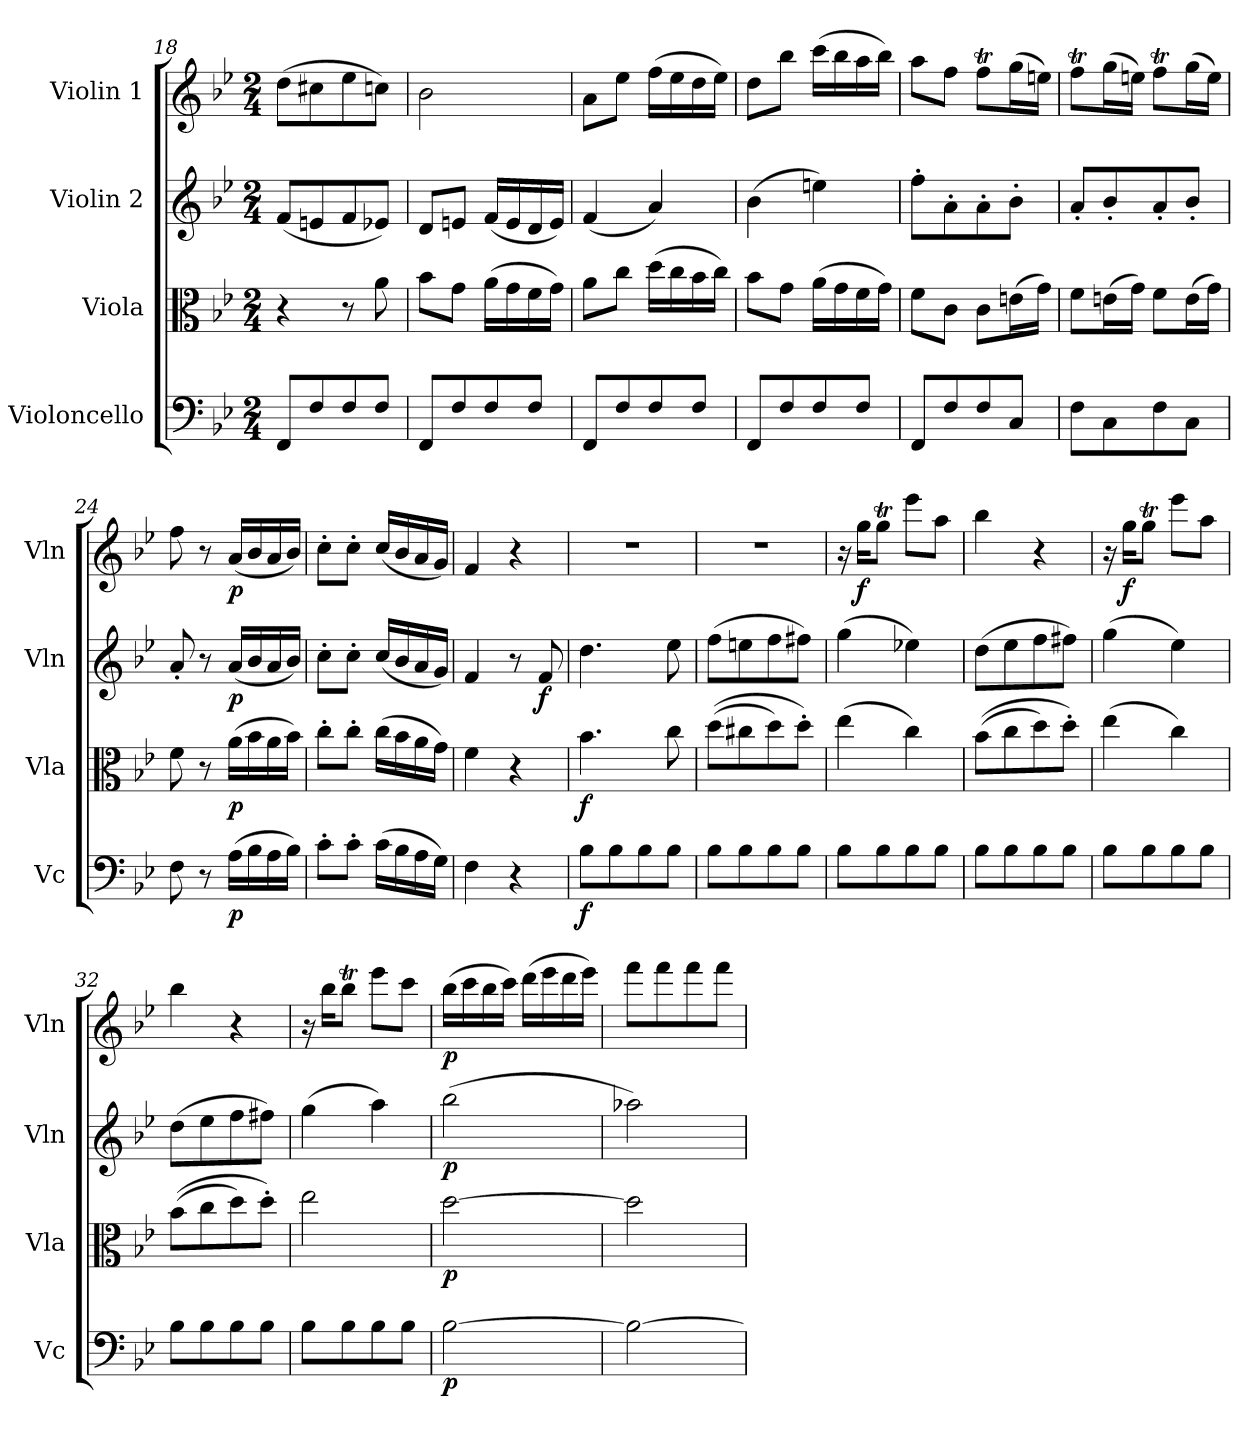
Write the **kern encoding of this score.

**kern	**dynam	**kern	**dynam	**kern	**dynam	**kern	**dynam
*part4	*part4	*part3	*part3	*part2	*part2	*part1	*part1
*staff4	*staff4	*staff3	*staff3	*staff2	*staff2	*staff1	*staff1
*I"Violoncello	*	*I"Viola	*	*I"Violin 2	*	*I"Violin 1	*
*I'Vc	*	*I'Vla	*	*I'Vln	*	*I'Vln	*
!!LO:LB:g=z
*clefF4	*	*clefC3	*	*clefG2	*	*clefG2	*
*k[b-e-]	*	*k[b-e-]	*	*k[b-e-]	*	*k[b-e-]	*
*M2/4	*	*M2/4	*	*M2/4	*	*M2/4	*
=18	=18	=18	=18	=18	=18	=18	=18
8FF/L	.	4r	.	(<8f/L	.	(>8dd\L	.
8F/	.	.	.	8en/	.	8cc#X\	.
8F/	.	8r	.	8f/	.	8ee-\	.
8F/J	.	8a\	.	8e-X/J)	.	8ccn\J)	.
=19	=19	=19	=19	=19	=19	=19	=19
8FF/L	.	8b-\L	.	8d/L	.	2b-\	.
8F/	.	8g\J	.	8en/J	.	.	.
8F/	.	(>16a\LL	.	(<16f/LL	.	.	.
.	.	16g\	.	16e/	.	.	.
8F/J	.	16f\	.	16d/	.	.	.
.	.	16g\JJ)	.	16e/JJ)	.	.	.
=20	=20	=20	=20	=20	=20	=20	=20
8FF/L	.	8a\L	.	(<4f/	.	8a\L	.
8F/	.	8cc\J	.	.	.	8ee-\J	.
8F/	.	(>16dd\LL	.	4a/)	.	(>16ff\LL	.
.	.	16cc\	.	.	.	16ee-\	.
8F/J	.	16b-\	.	.	.	16dd\	.
.	.	16cc\JJ)	.	.	.	16ee-\JJ)	.
=21	=21	=21	=21	=21	=21	=21	=21
8FF/L	.	8b-\L	.	(>4b-\	.	8dd\L	.
8F/	.	8g\J	.	.	.	8bb-\J	.
8F/	.	(>16a\LL	.	4een\)	.	(>16ccc\LL	.
.	.	16g\	.	.	.	16bb-\	.
8F/J	.	16f\	.	.	.	16aa\	.
.	.	16g\JJ)	.	.	.	16bb-\JJ)	.
=22	=22	=22	=22	=22	=22	=22	=22
8FF/L	.	8f\L	.	8ff'\L	.	8aa\L	.
8F/	.	8c\J	.	8a'\	.	8ff\J	.
8F/	.	8c\L	.	8a'\	.	8ffT\L	.
8C/J	.	(>16en\L	.	8b-'\J	.	(>16gg\L	.
.	.	16g\JJ)	.	.	.	16een\JJ)	.
!!LO:PB:g=z
=23	=23	=23	=23	=23	=23	=23	=23
8F\L	.	8f\L	.	8a'/L	.	8ffT\L	.
8C\	.	(>16en\L	.	8b-'/	.	(>16gg\L	.
.	.	16g\JJ)	.	.	.	16een\JJ)	.
8F\	.	8f\L	.	8a'/	.	8ffT\L	.
8C\J	.	(>16e\L	.	8b-'/J	.	(>16gg\L	.
.	.	16g\JJ)	.	.	.	16ee\JJ)	.
=24	=24	=24	=24	=24	=24	=24	=24
8F\	.	8f\	.	8a'/	.	8ff\	.
8r	.	8r	.	8r	.	8r	.
!	!LO:DY:b	!	!LO:DY:b	!	!LO:DY:b	!	!LO:DY:b
(>16A\LL	p	(>16a\LL	p	(<16a/LL	p	(<16a/LL	p
16B-\	.	16b-\	.	16b-/	.	16b-/	.
16A\	.	16a\	.	16a/	.	16a/	.
16B-\JJ)	.	16b-\JJ)	.	16b-/JJ)	.	16b-/JJ)	.
=25	=25	=25	=25	=25	=25	=25	=25
8c'\L	.	8cc'\L	.	8cc'\L	.	8cc'\L	.
8c'\J	.	8cc'\J	.	8cc'\J	.	8cc'\J	.
(>16c\LL	.	(>16cc\LL	.	(<16cc/LL	.	(<16cc/LL	.
16B-\	.	16b-\	.	16b-/	.	16b-/	.
16A\	.	16a\	.	16a/	.	16a/	.
16G\JJ)	.	16g\JJ)	.	16g/JJ)	.	16g/JJ)	.
=26	=26	=26	=26	=26	=26	=26	=26
4F\	.	4f\	.	4f/	.	4f/	.
4r	.	4r	.	8r	.	4r	.
!	!	!	!	!	!LO:DY:b	!	!
.	.	.	.	8f/	f	.	.
=27	=27	=27	=27	=27	=27	=27	=27
!	!LO:DY:b	!	!LO:DY:b	!	!	!	!
8B-\L	f	4.b-\	f	4.dd\	.	2r	.
8B-\	.	.	.	.	.	.	.
8B-\	.	.	.	.	.	.	.
8B-\J	.	8cc\	.	8ee-\	.	.	.
!!LO:LB:g=z
=28	=28	=28	=28	=28	=28	=28	=28
8B-\L	.	(>(>8dd\L	.	(>8ff\L	.	2r	.
8B-\	.	8cc#X\	.	8een\	.	.	.
8B-\	.	8dd\)	.	8ff\	.	.	.
8B-\J	.	8dd'\J)	.	8ff#X\J)	.	.	.
=29	=29	=29	=29	=29	=29	=29	=29
8B-\L	.	(>4ee-\	.	(>4gg\	.	16r	.
!	!	!	!	!	!	!	!LO:DY:b
.	.	.	.	.	.	16gg\KL	f
8B-\	.	.	.	.	.	8ggT\J	.
8B-\	.	4cc\)	.	4ee-X\)	.	8eee-\L	.
8B-\J	.	.	.	.	.	8aa\J	.
=30	=30	=30	=30	=30	=30	=30	=30
8B-\L	.	(>(>8b-\L	.	(>8dd\L	.	4bb-\	.
8B-\	.	8cc\	.	8ee-\	.	.	.
8B-\	.	8dd\)	.	8ff\	.	4r	.
8B-\J	.	8dd'\J)	.	8ff#X\J)	.	.	.
=31	=31	=31	=31	=31	=31	=31	=31
8B-\L	.	(>4ee-\	.	(>4gg\	.	16r	.
!	!	!	!	!	!	!	!LO:DY:b
.	.	.	.	.	.	16gg\KL	f
8B-\	.	.	.	.	.	8ggT\J	.
8B-\	.	4cc\)	.	4ee-\)	.	8eee-\L	.
8B-\J	.	.	.	.	.	8aa\J	.
=32	=32	=32	=32	=32	=32	=32	=32
8B-\L	.	(>(>8b-\L	.	(>8dd\L	.	4bb-\	.
8B-\	.	8cc\	.	8ee-\	.	.	.
8B-\	.	8dd\)	.	8ff\	.	4r	.
8B-\J	.	8dd'\J)	.	8ff#X\J)	.	.	.
=33	=33	=33	=33	=33	=33	=33	=33
8B-\L	.	2ee-\	.	(>4gg\	.	16r	.
.	.	.	.	.	.	16bb-\KL	.
8B-\	.	.	.	.	.	8bb-T\J	.
8B-\	.	.	.	4aa\)	.	8eee-\L	.
8B-\J	.	.	.	.	.	8ccc\J	.
!!LO:LB:g=z
=34	=34	=34	=34	=34	=34	=34	=34
!	!LO:DY:b	!	!LO:DY:b	!	!LO:DY:b	!	!LO:DY:b
[2B-\	p	[2dd\	p	(>2bb-\	p	(>16bb-\LL	p
.	.	.	.	.	.	16ccc\	.
.	.	.	.	.	.	16bb-\	.
.	.	.	.	.	.	16ccc\JJ)	.
.	.	.	.	.	.	(>16ddd\LL	.
.	.	.	.	.	.	16eee-\	.
.	.	.	.	.	.	16ddd\	.
.	.	.	.	.	.	16eee-\JJ)	.
=35	=35	=35	=35	=35	=35	=35	=35
2B-\_	.	2dd\]	.	2aa-X\)	.	8fff\L	.
.	.	.	.	.	.	8fff\	.
.	.	.	.	.	.	8fff\	.
.	.	.	.	.	.	8fff\J	.
=	=	=	=	=	=	=	=
*-	*-	*-	*-	*-	*-	*-	*-
